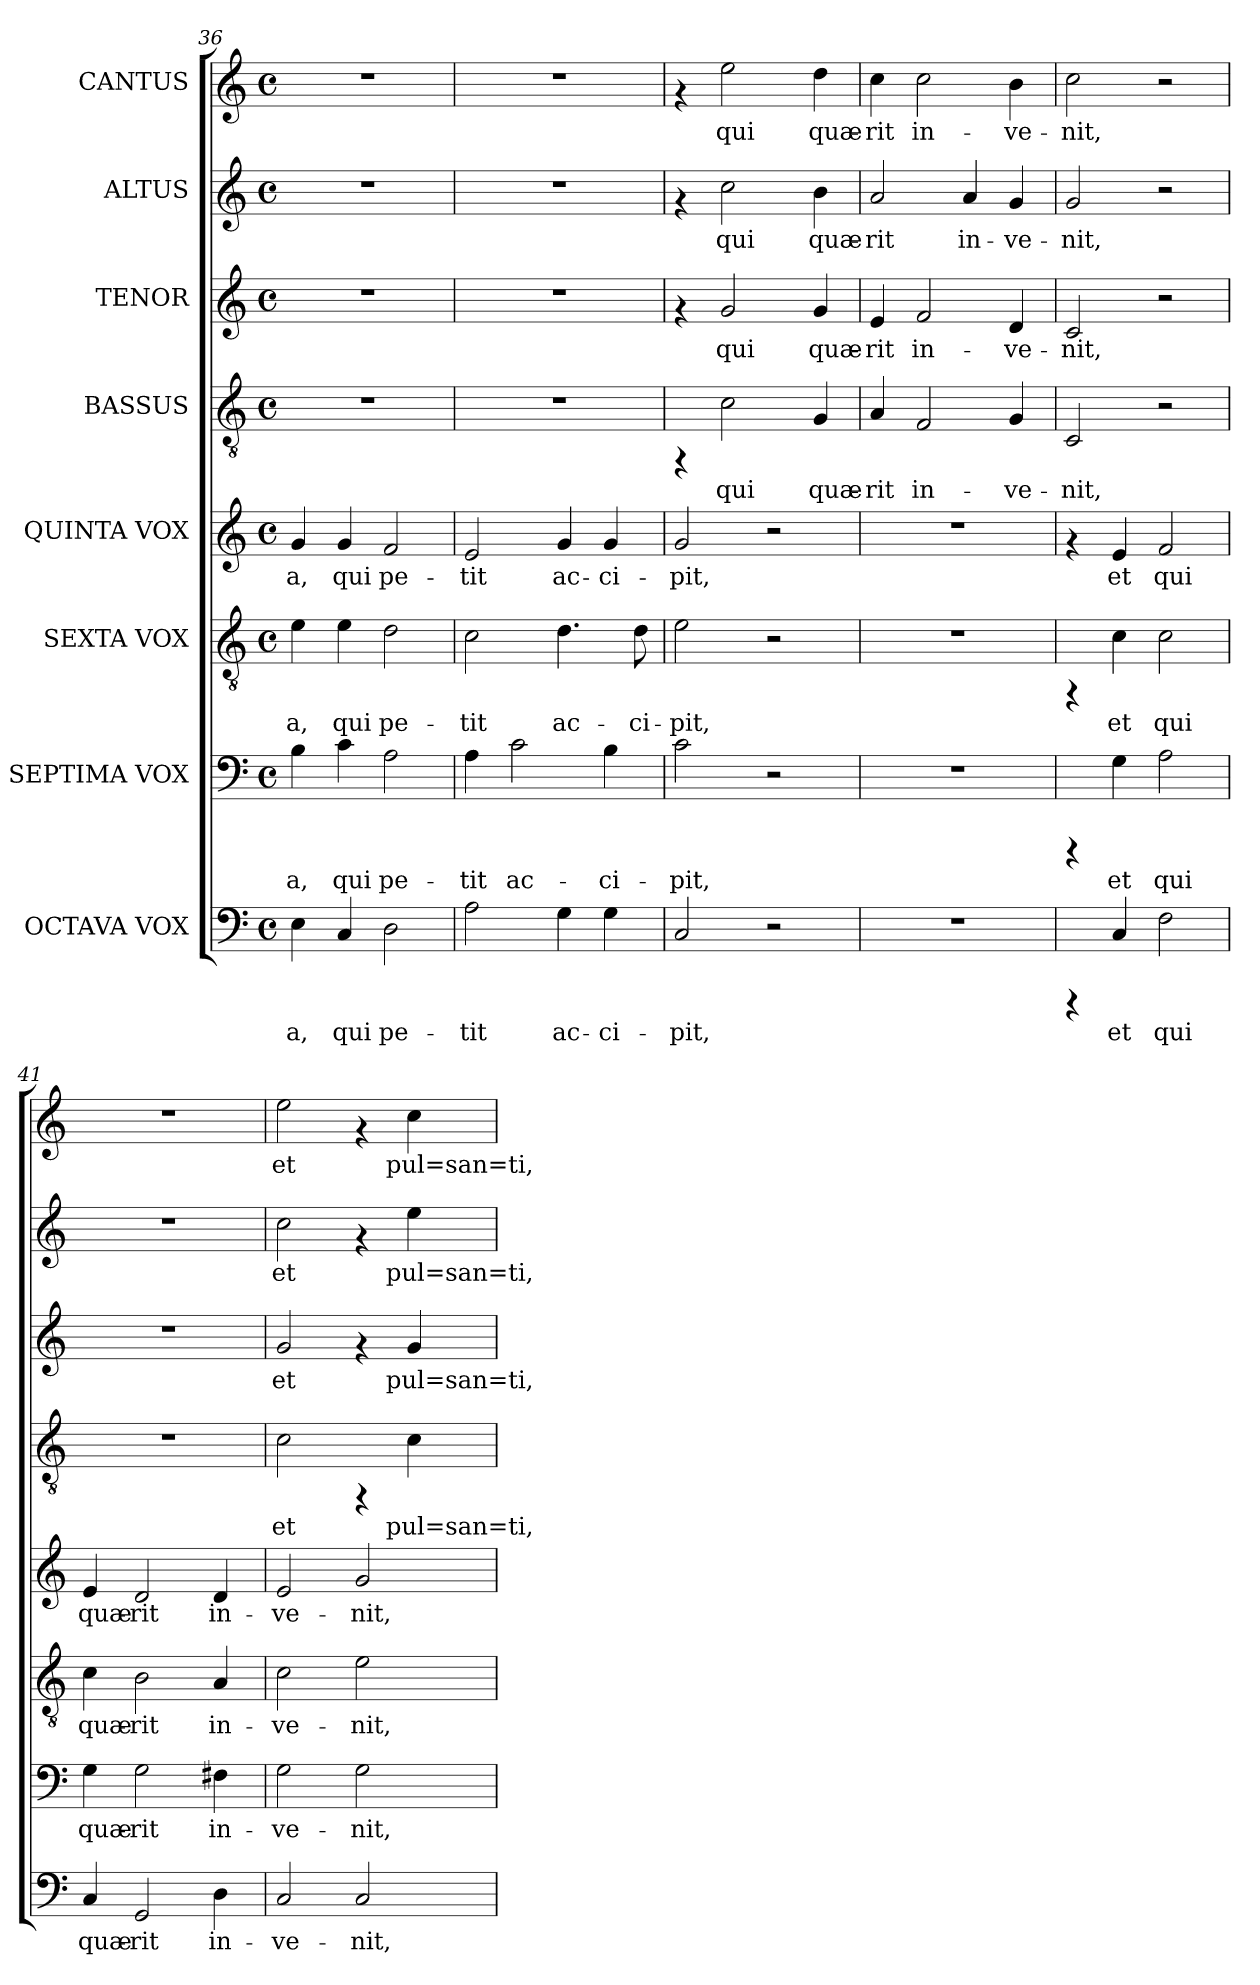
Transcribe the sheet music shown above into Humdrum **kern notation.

**kern	**text	**kern	**text	**kern	**text	**kern	**text	**kern	**text	**kern	**text	**kern	**text	**kern	**text
*part8	*part8	*part7	*part7	*part6	*part6	*part5	*part5	*part4	*part4	*part3	*part3	*part2	*part2	*part1	*part1
*staff8	*staff8	*staff7	*staff7	*staff6	*staff6	*staff5	*staff5	*staff4	*staff4	*staff3	*staff3	*staff2	*staff2	*staff1	*staff1
*I"OCTAVA VOX	*	*I"SEPTIMA VOX	*	*I"SEXTA VOX	*	*I"QUINTA VOX	*	*I"BASSUS	*	*I"TENOR	*	*I"ALTUS	*	*I"CANTUS	*
*clefF4	*	*clefF4	*	*clefGv2	*	*clefG2	*	*clefGv2	*	*clefG2	*	*clefG2	*	*clefG2	*
*k[]	*	*k[]	*	*k[]	*	*k[]	*	*k[]	*	*k[]	*	*k[]	*	*k[]	*
*C:	*	*C:	*	*C:	*	*C:	*	*C:	*	*C:	*	*C:	*	*C:	*
*M4/4	*	*M4/4	*	*M4/4	*	*M4/4	*	*M4/4	*	*M4/4	*	*M4/4	*	*M4/4	*
*met(c)	*	*met(c)	*	*met(c)	*	*met(c)	*	*met(c)	*	*met(c)	*	*met(c)	*	*met(c)	*
=36	=36	=36	=36	=36	=36	=36	=36	=36	=36	=36	=36	=36	=36	=36	=36
!	!LO:LY:b:cj	!	!LO:LY:b:cj	!	!LO:LY:b:cj	!	!LO:LY:b:rj	!	!	!	!	!	!	!	!
4E\	-a,	4B\	-a,	4e\	-a,	4g/	-a,	1r	.	1r	.	1r	.	1r	.
!	!LO:LY:b:cj	!	!LO:LY:b:cj	!	!LO:LY:b:cj	!	!LO:LY:b:rj	!	!	!	!	!	!	!	!
4C/	qui	4c\	qui	4e\	qui	4g/	qui	.	.	.	.	.	.	.	.
!	!LO:LY:b:cj	!	!LO:LY:b:cj	!	!LO:LY:b:cj	!	!LO:LY:b:rj	!	!	!	!	!	!	!	!
2D\	pe-	2A\	pe-	2d\	pe-	2f/	pe-	.	.	.	.	.	.	.	.
=37	=37	=37	=37	=37	=37	=37	=37	=37	=37	=37	=37	=37	=37	=37	=37
!	!LO:LY:b:cj	!	!LO:LY:b:cj	!	!LO:LY:b:cj	!	!LO:LY:b:rj	!	!	!	!	!	!	!	!
2A\	-tit	4A\	-tit	2c\	-tit	2e/	-tit	1r	.	1r	.	1r	.	1r	.
!	!	!	!LO:LY:b:cj	!	!	!	!	!	!	!	!	!	!	!	!
.	.	2c\	ac-	.	.	.	.	.	.	.	.	.	.	.	.
!	!LO:LY:b:cj	!	!	!	!LO:LY:b:cj	!	!LO:LY:b:rj	!	!	!	!	!	!	!	!
4G\	ac-	.	.	4.d\	ac-	4g/	ac-	.	.	.	.	.	.	.	.
!	!LO:LY:b:cj	!	!LO:LY:b:cj	!	!	!	!LO:LY:b:rj	!	!	!	!	!	!	!	!
4G\	-ci-	4B\	-ci-	.	.	4g/	-ci-	.	.	.	.	.	.	.	.
!	!	!	!	!	!LO:LY:b:cj	!	!	!	!	!	!	!	!	!	!
.	.	.	.	8d\	-ci-	.	.	.	.	.	.	.	.	.	.
=38	=38	=38	=38	=38	=38	=38	=38	=38	=38	=38	=38	=38	=38	=38	=38
!	!LO:LY:b:cj	!	!LO:LY:b:cj	!	!LO:LY:b:cj	!	!LO:LY:b:rj	!	!	!	!	!	!	!	!
2C/	-pit,	2c\	-pit,	2e\	-pit,	2g/	-pit,	4rFF	.	4rf	.	4rf	.	4rf	.
!	!	!	!	!	!	!	!	!	!LO:LY:b:rj	!	!LO:LY:b:rj	!	!LO:LY:b:rj	!	!LO:LY:b:rj
.	.	.	.	.	.	.	.	2c\	qui	2g/	qui	2cc\	qui	2ee\	qui
2r	.	2r	.	2r	.	2r	.	.	.	.	.	.	.	.	.
!	!	!	!	!	!	!	!	!	!LO:LY:b:rj	!	!LO:LY:b:rj	!	!LO:LY:b:rj	!	!LO:LY:b:rj
.	.	.	.	.	.	.	.	4G/	quæ-	4g/	quæ-	4b\	quæ-	4dd\	quæ-
=39	=39	=39	=39	=39	=39	=39	=39	=39	=39	=39	=39	=39	=39	=39	=39
!	!	!	!	!	!	!	!	!	!LO:LY:b:rj	!	!LO:LY:b:rj	!	!LO:LY:b:rj	!	!LO:LY:b:rj
1r	.	1r	.	1r	.	1r	.	4A/	-rit	4e/	-rit	2a/	-rit	4cc\	-rit
!	!	!	!	!	!	!	!	!	!LO:LY:b:rj	!	!LO:LY:b:rj	!	!	!	!LO:LY:b:rj
.	.	.	.	.	.	.	.	2F/	in-	2f/	in-	.	.	2cc\	in-
!	!	!	!	!	!	!	!	!	!	!	!	!	!LO:LY:b:rj	!	!
.	.	.	.	.	.	.	.	.	.	.	.	4a/	in-	.	.
!	!	!	!	!	!	!	!	!	!LO:LY:b:rj	!	!LO:LY:b:rj	!	!LO:LY:b:rj	!	!LO:LY:b:rj
.	.	.	.	.	.	.	.	4G/	-ve-	4d/	-ve-	4g/	-ve-	4b\	-ve-
!!LO:PB:g=z
=40	=40	=40	=40	=40	=40	=40	=40	=40	=40	=40	=40	=40	=40	=40	=40
!	!	!	!	!	!	!	!	!	!LO:LY:b:rj	!	!LO:LY:b:rj	!	!LO:LY:b:rj	!	!LO:LY:b:rj
4rCCC	.	4rCCC	.	4rFF	.	4rf	.	2C/	-nit,	2c/	-nit,	2g/	-nit,	2cc\	-nit,
!	!LO:LY:b:cj	!	!LO:LY:b:cj	!	!LO:LY:b:cj	!	!LO:LY:b:rj	!	!	!	!	!	!	!	!
4C/	et	4G\	et	4c\	et	4e/	et	.	.	.	.	.	.	.	.
!	!LO:LY:b:cj	!	!LO:LY:b:cj	!	!LO:LY:b:cj	!	!LO:LY:b:rj	!	!	!	!	!	!	!	!
2F\	qui	2A\	qui	2c\	qui	2f/	qui	2r	.	2r	.	2r	.	2r	.
=41	=41	=41	=41	=41	=41	=41	=41	=41	=41	=41	=41	=41	=41	=41	=41
!	!LO:LY:b:cj	!	!LO:LY:b:cj	!	!LO:LY:b:cj	!	!LO:LY:b:rj	!	!	!	!	!	!	!	!
4C/	quæ-	4G\	quæ-	4c\	quæ-	4e/	quæ-	1r	.	1r	.	1r	.	1r	.
!	!LO:LY:b:cj	!	!LO:LY:b:cj	!	!LO:LY:b:cj	!	!LO:LY:b:rj	!	!	!	!	!	!	!	!
2GG/	-rit	2G\	-rit	2B\	-rit	2d/	-rit	.	.	.	.	.	.	.	.
!	!LO:LY:b:cj	!	!LO:LY:b:cj	!	!LO:LY:b:cj	!	!LO:LY:b:rj	!	!	!	!	!	!	!	!
4D\	in-	4F#X\	in-	4A/	in-	4d/	in-	.	.	.	.	.	.	.	.
=42	=42	=42	=42	=42	=42	=42	=42	=42	=42	=42	=42	=42	=42	=42	=42
!	!LO:LY:b:cj	!	!LO:LY:b:cj	!	!LO:LY:b:cj	!	!LO:LY:b:rj	!	!LO:LY:b:rj	!	!LO:LY:b:rj	!	!LO:LY:b:rj	!	!LO:LY:b:rj
2C/	-ve-	2G\	-ve-	2c\	-ve-	2e/	-ve-	2c\	et	2g/	et	2cc\	et	2ee\	et
!	!LO:LY:b:cj	!	!LO:LY:b:cj	!	!LO:LY:b:cj	!	!LO:LY:b:rj	!	!	!	!	!	!	!	!
2C/	-nit,	2G\	-nit,	2e\	-nit,	2g/	-nit,	4rFF	.	4rf	.	4rf	.	4rf	.
!	!	!	!	!	!	!	!	!	!LO:LY:b:rj	!	!LO:LY:b:rj	!	!LO:LY:b:rj	!	!LO:LY:b:rj
.	.	.	.	.	.	.	.	4c\	pul=san=ti,	4g/	pul=san=ti,	4ee\	pul=san=ti,	4cc\	pul=san=ti,
=	=	=	=	=	=	=	=	=	=	=	=	=	=	=	=
*-	*-	*-	*-	*-	*-	*-	*-	*-	*-	*-	*-	*-	*-	*-	*-
